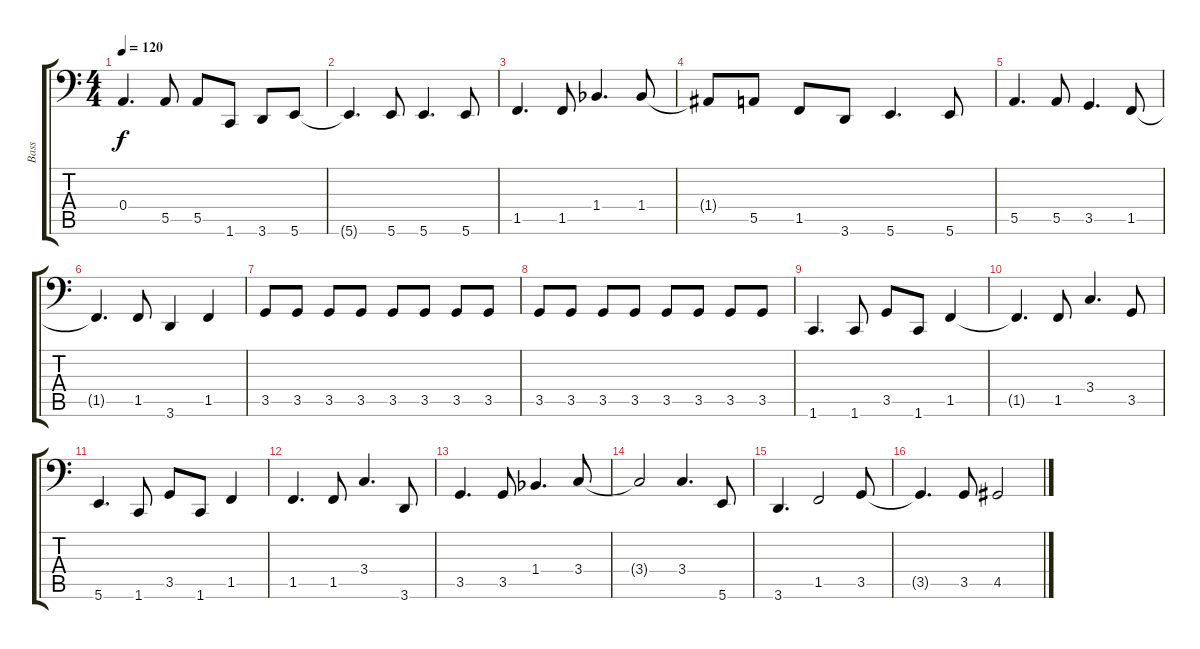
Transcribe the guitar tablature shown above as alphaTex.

\track ("Bass" "Bass") {instrument acousticbass}
\staff {score tabs}
\tuning (C3 G2 D2 A1 E1 B0) {hide}
\ts (4 4)
\tempo 120
\clef f4
\ks c
0.4.4{d dy f} 5.5.8 5.5.8 1.6.8 3.6.8 5.6.8 |
5.6{t}.4{d} 5.6.8 5.6.4{d} 5.6.8 |
1.5.4{d} 1.5.8 1.4{acc b}.4{d} 1.4{acc b}.8 |
1.4{t}.8 5.5.8 1.5.8 3.6.8 5.6.4{d} 5.6.8 |
5.5.4{d} 5.5.8 3.5.4{d} 1.5.8 |
1.5{t}.4{d} 1.5.8 3.6.4 1.5.4 |
3.5.8 3.5.8 3.5.8 3.5.8 3.5.8 3.5.8 3.5.8 3.5.8 |
3.5.8 3.5.8 3.5.8 3.5.8 3.5.8 3.5.8 3.5.8 3.5.8 |
1.6.4{d} 1.6.8 3.5.8 1.6.8 1.5.4 |
1.5{t}.4{d} 1.5.8 3.4.4{d} 3.5.8 |
5.6.4{d} 1.6.8 3.5.8 1.6.8 1.5.4 |
1.5.4{d} 1.5.8 3.4.4{d} 3.6.8 |
3.5.4{d} 3.5.8 1.4{acc b}.4{d} 3.4.8 |
3.4{t}.2 3.4.4{d} 5.6.8 |
3.6.4{d} 1.5.2 3.5.8 |
3.5{t}.4{d} 3.5.8 4.5.2
